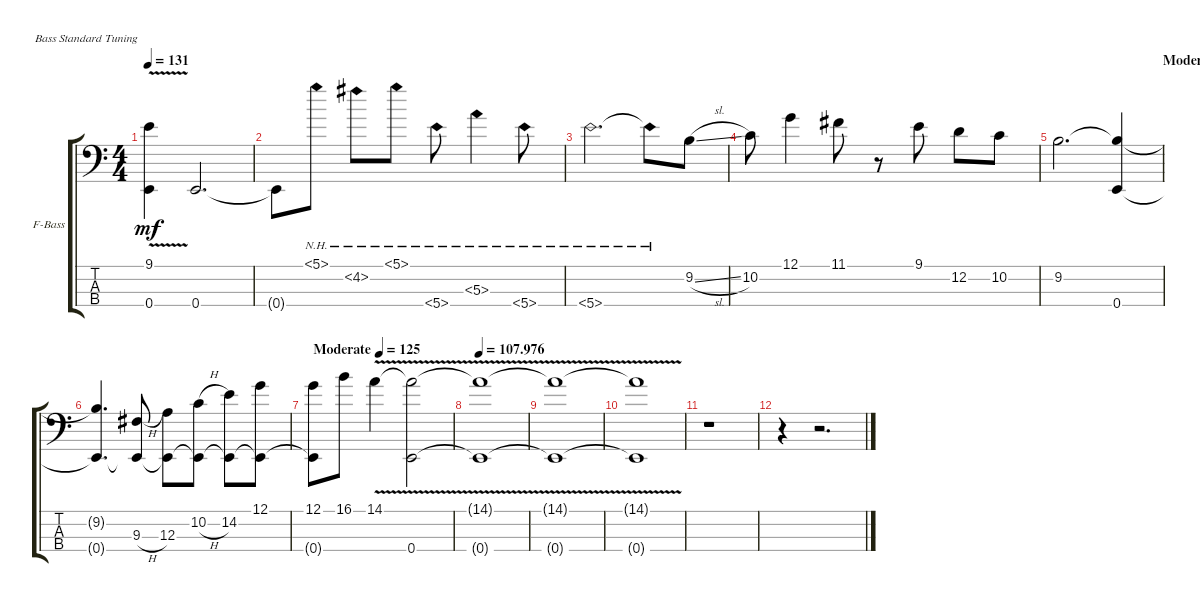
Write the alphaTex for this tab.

\bracketExtendMode groupsimilarinstruments
\firstSystemTrackNameOrientation horizontal
\otherSystemsTrackNameOrientation horizontal
\track ("Bss. I - Shawn Malone (Fretless Bass)" "F-Bass") {instrument fretlessbass}
\staff {score tabs}
\tuning (G2 D2 A1 E1)
\ts (4 4)
\tempo 131
\clef f4
\ks c
(9.1{v t} 0.4{t}).4{dy mf} 0.4.2{d} |
0.4{t}.8 5.1{nh}.8 4.2{nh}.8 5.1{nh}.8 5.4{nh}.8 5.3{nh}.4 5.4{nh}.8 |
5.4{nh}.2{d} 5.4{nh t}.8 9.2{sl}.8 |
10.2.8 12.1.4 11.1.8 r.8 9.1.8 12.2.8 10.2.8 |
\tempo (128 "Moderate" 1)
9.2.2{d} (0.4 9.2{t}).4 |
(9.2{t} 0.4{t}).4{d} (9.3{h} 0.4{t}).8 (12.3 0.4{t}).8 (10.2{h} 0.4{t}).8 (14.2 0.4{t}).8 (12.1 0.4{t}).8 |
\tempo (125 "Moderate")
(12.1 0.4{t}).8 16.1.8 14.1{v}.4 (0.4 14.1{v t}).2 |
\tempo
107.976 (14.1{v t} 0.4{t}).1 |
(14.1{v t} 0.4{t}).1 |
(14.1{v t} 0.4{t}).1 |
r.1 |
r.4 r.2{d}
